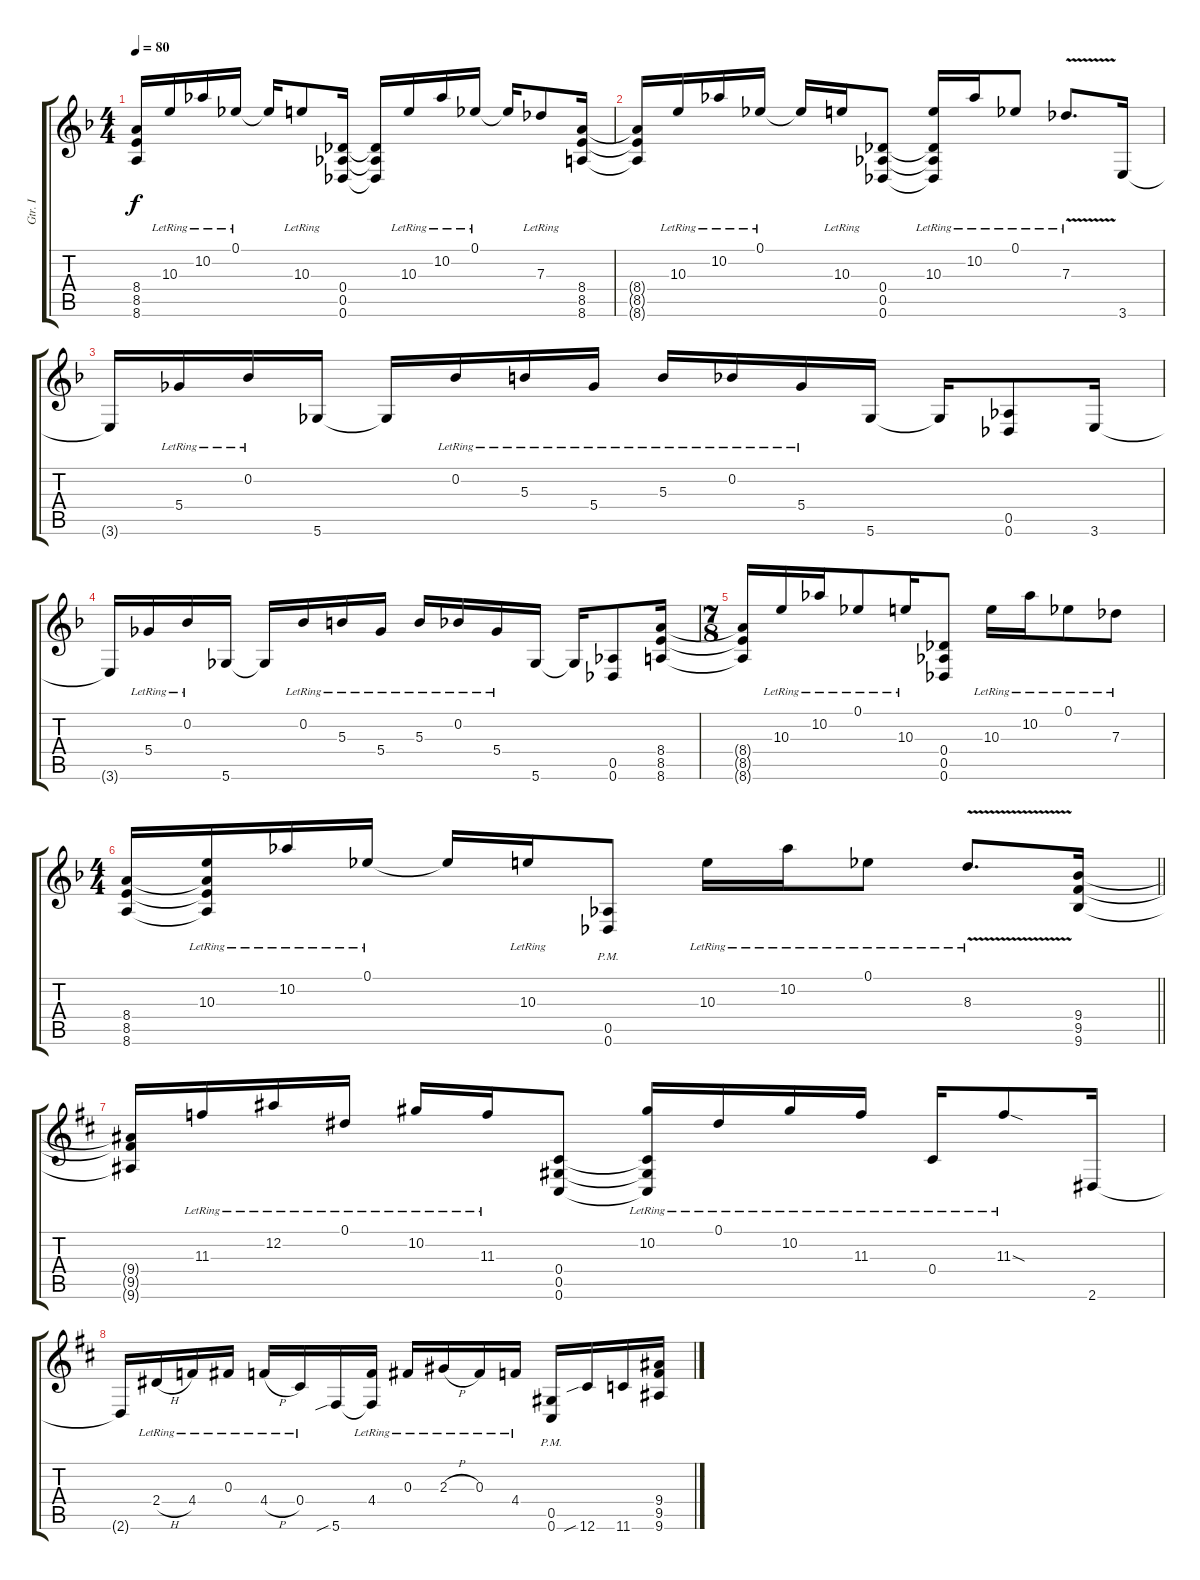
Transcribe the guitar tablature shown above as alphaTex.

\track ("Gtr. I" "Gtr. I") {instrument overdrivenguitar}
\staff {score tabs}
\tuning (Eb4 Bb3 Gb3 Db3 Ab2 Db2) {hide}
\ts (4 4)
\tempo 80
\clef g2
\ks f
(8.4{t} 8.5{t} 8.6{t}).16{dy f} 10.3{lr}.16 10.2{lr}.16 0.1{lr}.16 0.1{t}.16 10.3{lr}.8 (0.4 0.5 0.6).16 (0.4{t} 0.5{t} 0.6{t}).16 10.3{lr}.16 10.2{lr}.16 0.1{lr}.16 0.1{t}.16 7.3{lr}.8 (8.4 8.5 8.6).16 |
(8.4{t} 8.5{t} 8.6{t}).16 10.3{lr}.16 10.2{lr}.16 0.1{lr}.16 0.1{t}.16 10.3{lr}.16 (0.4 0.5 0.6).8 (10.3{lr} 0.4{t} 0.5{t} 0.6{t}).16 10.2{lr}.16 0.1{lr}.8 7.3{v lr}.8{d} 3.6.16 |
3.6{t}.16 5.4{lr}.16 0.2{lr}.16 5.6.16 5.6{t}.16 0.2{lr}.16 5.3{lr}.16 5.4{lr}.16 5.3{lr}.16 0.2{lr}.16 5.4{lr}.16 5.6.16 5.6{t}.16 (0.5 0.6).8 3.6.16 |
3.6{t}.16 5.4{lr}.16 0.2{lr}.16 5.6.16 5.6{t}.16 0.2{lr}.16 5.3{lr}.16 5.4{lr}.16 5.3{lr}.16 0.2{lr}.16 5.4{lr}.16 5.6.16 5.6{t}.16 (0.5 0.6).8 (8.4 8.5 8.6).16 |
\ts (7 8)
(8.4{t} 8.5{t} 8.6{t}).16 10.3{lr}.16 10.2{lr}.16 0.1{lr}.8 10.3{lr}.16 (0.4 0.5 0.6).8 10.3{lr}.16 10.2{lr}.16 0.1{lr}.8 7.3{lr}.8 |
\ts (4 4)
\barLineRight lightlight
(8.4 8.5 8.6).16 (10.3{lr} 8.4{t} 8.5{t} 8.6{t}).16 10.2{lr}.16 0.1{lr}.16 0.1{t}.16 10.3{lr}.16 (0.5{pm} 0.6{pm}).8 10.3{lr}.16 10.2{lr}.16 0.1{lr}.8 8.3{v lr}.8{d} (9.4 9.5 9.6).16 |
\ks d
(9.4{t} 9.5{t} 9.6{t}).16 11.3{lr}.16 12.2{lr}.16 0.1{lr}.16 10.2{lr}.16 11.3{lr}.16 (0.4 0.5 0.6).8 (10.2{lr} 0.4{t} 0.5{t} 0.6{t}).16 0.1{lr}.16 10.2{lr}.16 11.3{lr}.16 0.4{lr}.16 11.3{sod lr}.8 2.6.16 |
2.6{t}.16 2.4{h lr}.16 4.4{lr}.16 0.3{lr}.16 4.4{h lr}.16 0.4{lr}.16 5.6{sib}.16 (4.4{lr} 5.6{t}).16 0.3{lr}.16 2.3{h lr}.16 0.3{lr}.16 4.4{lr}.16 (0.5{pm} 0.6{pm}).16 12.6{sib}.16 11.6.16 (9.4 9.5 9.6).16
